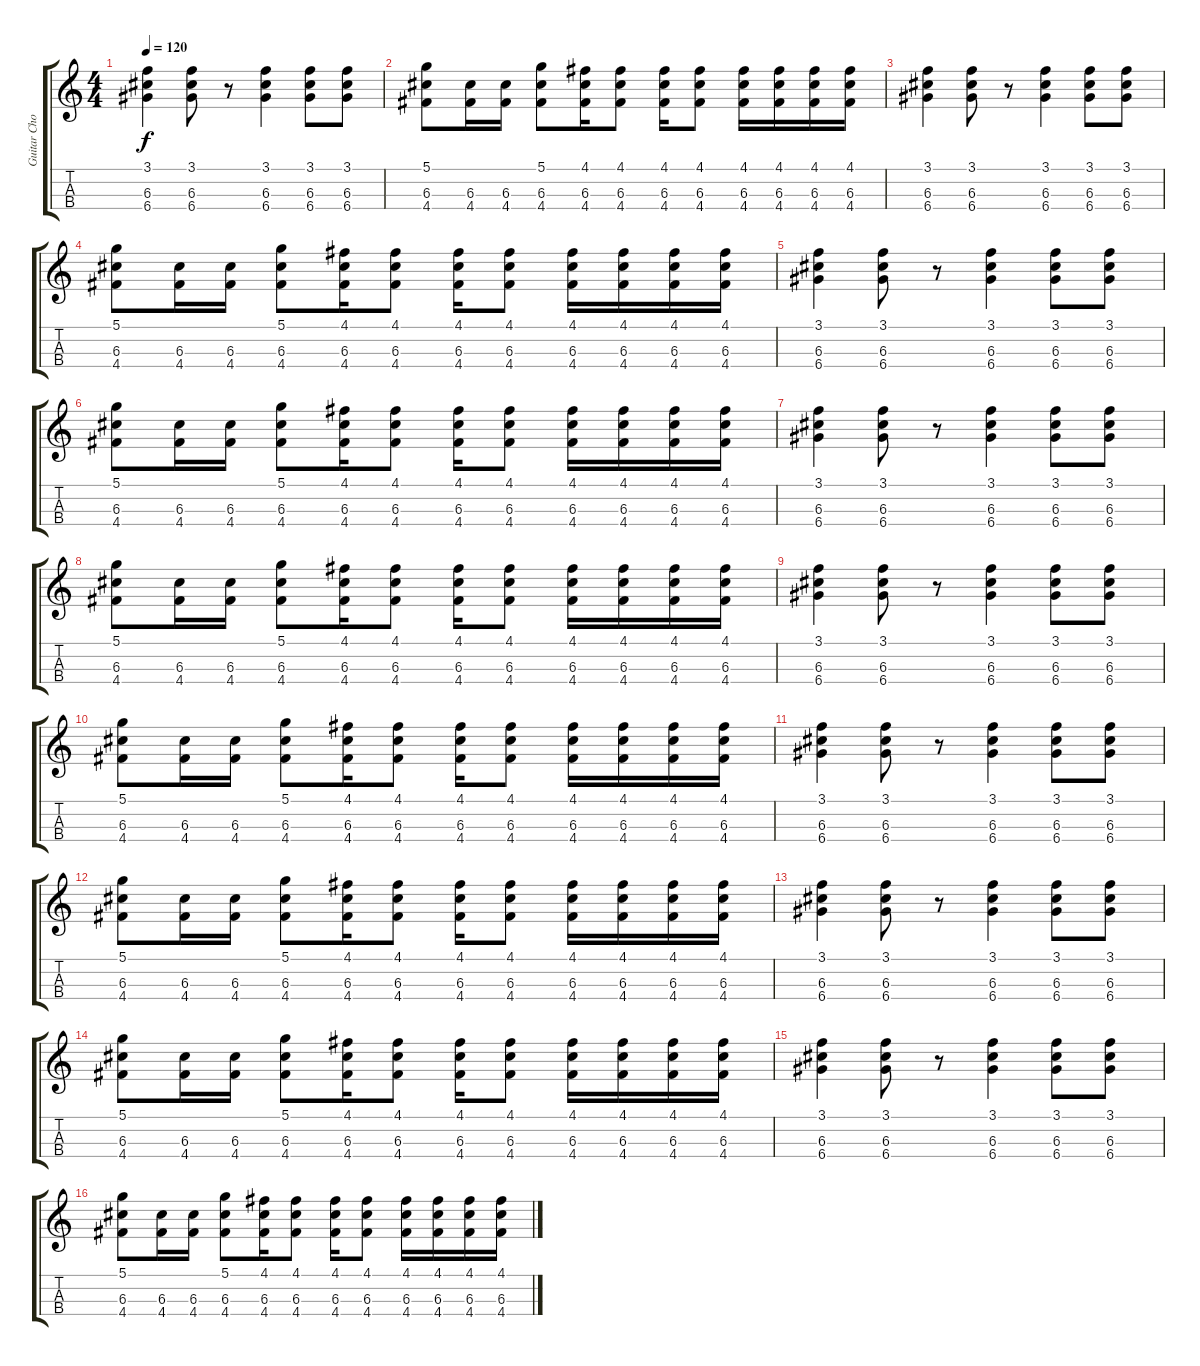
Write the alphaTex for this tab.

\track ("Guitar Chorus (Duff)" "Guitar Cho") {instrument acousticguitarnylon}
\staff {score tabs}
\tuning (D4 B4 G3 D3) {hide}
\ts (4 4)
\tempo 120
\clef g2
\ks c
(3.1 6.3 6.4).4{dy f} (3.1 6.3 6.4).8 r.8 (3.1 6.3 6.4).4 (3.1 6.3 6.4).8 (3.1 6.3 6.4).8 |
(5.1 6.3 4.4).8 (6.3 4.4).16 (6.3 4.4).16 (5.1 6.3 4.4).8 (4.1 6.3 4.4).16 (4.1 6.3 4.4).8 (4.1 6.3 4.4).16 (4.1 6.3 4.4).8 (4.1 6.3 4.4).16 (4.1 6.3 4.4).16 (4.1 6.3 4.4).16 (4.1 6.3 4.4).16 |
(3.1 6.3 6.4).4 (3.1 6.3 6.4).8 r.8 (3.1 6.3 6.4).4 (3.1 6.3 6.4).8 (3.1 6.3 6.4).8 |
(5.1 6.3 4.4).8 (6.3 4.4).16 (6.3 4.4).16 (5.1 6.3 4.4).8 (4.1 6.3 4.4).16 (4.1 6.3 4.4).8 (4.1 6.3 4.4).16 (4.1 6.3 4.4).8 (4.1 6.3 4.4).16 (4.1 6.3 4.4).16 (4.1 6.3 4.4).16 (4.1 6.3 4.4).16 |
(3.1 6.3 6.4).4 (3.1 6.3 6.4).8 r.8 (3.1 6.3 6.4).4 (3.1 6.3 6.4).8 (3.1 6.3 6.4).8 |
(5.1 6.3 4.4).8 (6.3 4.4).16 (6.3 4.4).16 (5.1 6.3 4.4).8 (4.1 6.3 4.4).16 (4.1 6.3 4.4).8 (4.1 6.3 4.4).16 (4.1 6.3 4.4).8 (4.1 6.3 4.4).16 (4.1 6.3 4.4).16 (4.1 6.3 4.4).16 (4.1 6.3 4.4).16 |
(3.1 6.3 6.4).4 (3.1 6.3 6.4).8 r.8 (3.1 6.3 6.4).4 (3.1 6.3 6.4).8 (3.1 6.3 6.4).8 |
(5.1 6.3 4.4).8 (6.3 4.4).16 (6.3 4.4).16 (5.1 6.3 4.4).8 (4.1 6.3 4.4).16 (4.1 6.3 4.4).8 (4.1 6.3 4.4).16 (4.1 6.3 4.4).8 (4.1 6.3 4.4).16 (4.1 6.3 4.4).16 (4.1 6.3 4.4).16 (4.1 6.3 4.4).16 |
(3.1 6.3 6.4).4 (3.1 6.3 6.4).8 r.8 (3.1 6.3 6.4).4 (3.1 6.3 6.4).8 (3.1 6.3 6.4).8 |
(5.1 6.3 4.4).8 (6.3 4.4).16 (6.3 4.4).16 (5.1 6.3 4.4).8 (4.1 6.3 4.4).16 (4.1 6.3 4.4).8 (4.1 6.3 4.4).16 (4.1 6.3 4.4).8 (4.1 6.3 4.4).16 (4.1 6.3 4.4).16 (4.1 6.3 4.4).16 (4.1 6.3 4.4).16 |
(3.1 6.3 6.4).4 (3.1 6.3 6.4).8 r.8 (3.1 6.3 6.4).4 (3.1 6.3 6.4).8 (3.1 6.3 6.4).8 |
(5.1 6.3 4.4).8 (6.3 4.4).16 (6.3 4.4).16 (5.1 6.3 4.4).8 (4.1 6.3 4.4).16 (4.1 6.3 4.4).8 (4.1 6.3 4.4).16 (4.1 6.3 4.4).8 (4.1 6.3 4.4).16 (4.1 6.3 4.4).16 (4.1 6.3 4.4).16 (4.1 6.3 4.4).16 |
(3.1 6.3 6.4).4 (3.1 6.3 6.4).8 r.8 (3.1 6.3 6.4).4 (3.1 6.3 6.4).8 (3.1 6.3 6.4).8 |
(5.1 6.3 4.4).8 (6.3 4.4).16 (6.3 4.4).16 (5.1 6.3 4.4).8 (4.1 6.3 4.4).16 (4.1 6.3 4.4).8 (4.1 6.3 4.4).16 (4.1 6.3 4.4).8 (4.1 6.3 4.4).16 (4.1 6.3 4.4).16 (4.1 6.3 4.4).16 (4.1 6.3 4.4).16 |
(3.1 6.3 6.4).4 (3.1 6.3 6.4).8 r.8 (3.1 6.3 6.4).4 (3.1 6.3 6.4).8 (3.1 6.3 6.4).8 |
(5.1 6.3 4.4).8 (6.3 4.4).16 (6.3 4.4).16 (5.1 6.3 4.4).8 (4.1 6.3 4.4).16 (4.1 6.3 4.4).8 (4.1 6.3 4.4).16 (4.1 6.3 4.4).8 (4.1 6.3 4.4).16 (4.1 6.3 4.4).16 (4.1 6.3 4.4).16 (4.1 6.3 4.4).16
